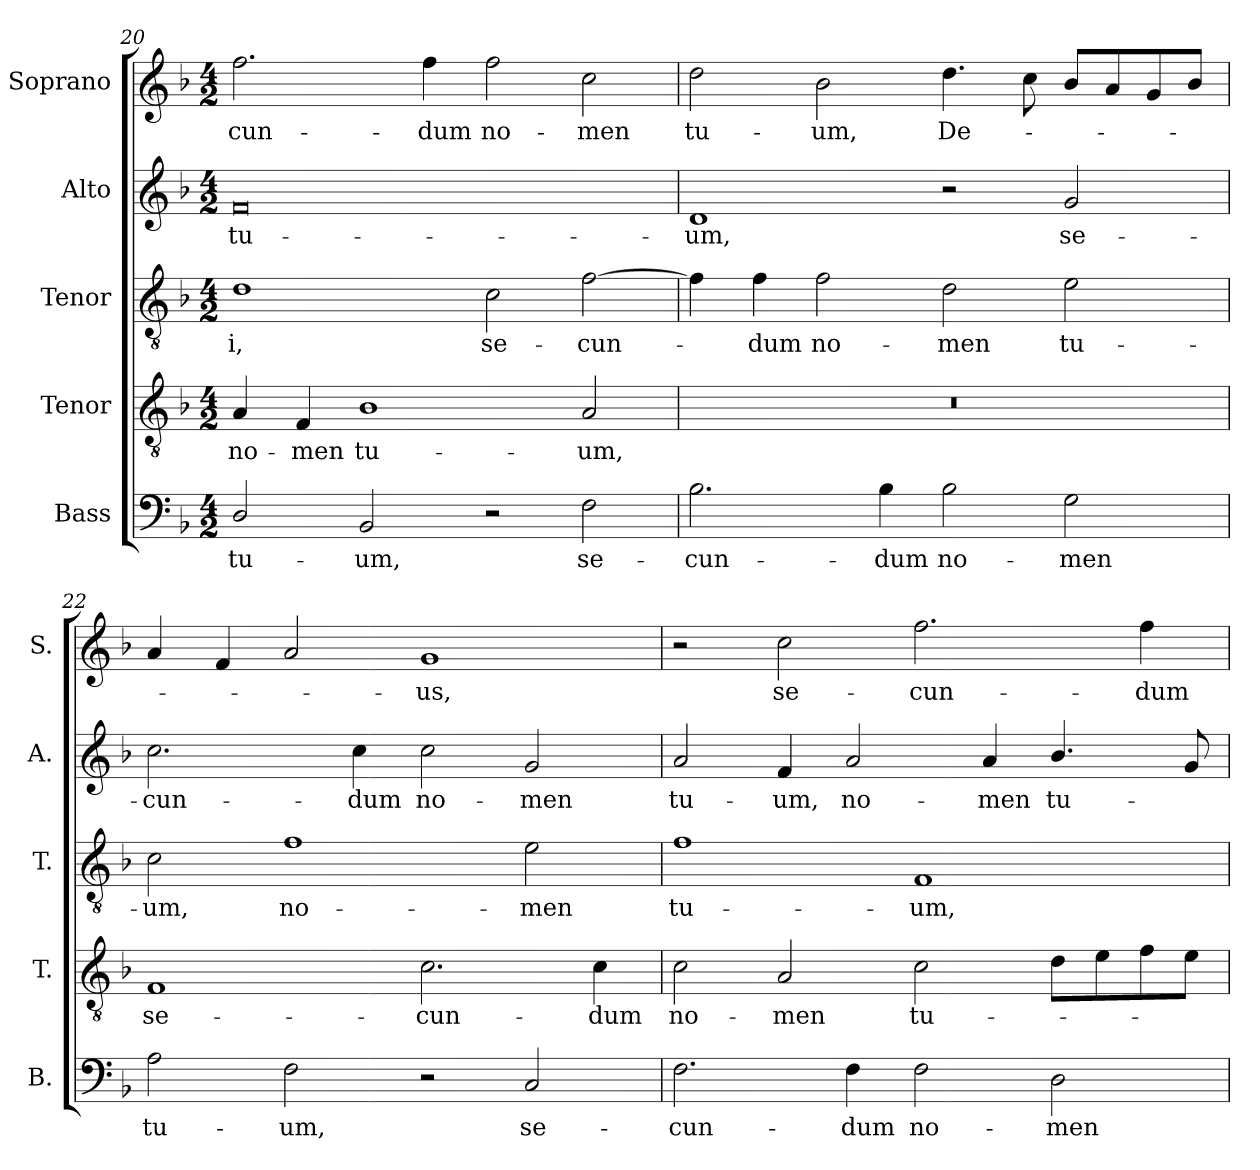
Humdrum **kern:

**kern	**text	**kern	**text	**kern	**text	**kern	**text	**kern	**text
*part5	*part5	*part4	*part4	*part3	*part3	*part2	*part2	*part1	*part1
*staff5	*staff5	*staff4	*staff4	*staff3	*staff3	*staff2	*staff2	*staff1	*staff1
*I"Bass	*	*I"Tenor	*	*I"Tenor	*	*I"Alto	*	*I"Soprano	*
*I'B.	*	*I'T.	*	*I'T.	*	*I'A.	*	*I'S.	*
*clefF4	*	*clefGv2	*	*clefGv2	*	*clefG2	*	*clefG2	*
*	*	*ITrd7c12	*	*ITrd7c12	*	*	*	*	*
*k[b-]	*	*k[b-]	*	*k[b-]	*	*k[b-]	*	*k[b-]	*
*F:	*	*F:	*	*F:	*	*F:	*	*F:	*
*M4/2	*	*M4/2	*	*M4/2	*	*M4/2	*	*M4/2	*
=20	=20	=20	=20	=20	=20	=20	=20	=20	=20
!	!LO:LY:b:color=#000000	!	!	!	!	!	!	!	!
!	!	!	!LO:LY:b:color=#000000	!	!	!	!	!	!
!	!	!	!	!	!LO:LY:b:color=#000000	!	!	!	!
!	!	!	!	!	!	!	!LO:LY:b:color=#000000	!	!
!	!	!	!	!	!	!	!	!	!LO:LY:b:color=#000000
2Di/	tu-	4AAi/	no-	1Di	-i,	0fi	tu-	2.ffi\	-cun-
!	!	!	!LO:LY:b:color=#000000	!	!	!	!	!	!
.	.	4FFi/	-men	.	.	.	.	.	.
!	!LO:LY:b:color=#000000	!	!	!	!	!	!	!	!
!	!	!	!LO:LY:b:color=#000000	!	!	!	!	!	!
2BB-i/	-um,	1BB-i	tu-	.	.	.	.	.	.
!	!	!	!	!	!	!	!	!	!LO:LY:b:color=#000000
.	.	.	.	.	.	.	.	4ffi\	-dum
!	!	!	!	!	!LO:LY:b:color=#000000	!	!	!	!
!	!	!	!	!	!	!	!	!	!LO:LY:b:color=#000000
2r	.	.	.	2Ci\	se-	.	.	2ffi\	no-
!	!LO:LY:b:color=#000000	!	!	!	!	!	!	!	!
!	!	!	!LO:LY:b:color=#000000	!	!	!	!	!	!
!	!	!	!	!	!LO:LY:b:color=#000000	!	!	!	!
!	!	!	!	!	!	!	!	!	!LO:LY:b:color=#000000
2Fi\	se-	2AAi/	-um,	[2Fi\	-cun-	.	.	2cci\	-men
!!LO:LB:g=z
=21	=21	=21	=21	=21	=21	=21	=21	=21	=21
!	!LO:LY:b:color=#000000	!LO:N:vis=1	!	!	!	!	!	!	!
!	!	!	!	!	!	!	!LO:LY:b:color=#000000	!	!
!	!	!	!	!	!	!	!	!	!LO:LY:b:color=#000000
2.B-i\	-cun-	0r	.	4Fi\]	.	1di	-um,	2ddi\	tu-
!	!	!	!	!	!LO:LY:b:color=#000000	!	!	!	!
.	.	.	.	4Fi\	-dum	.	.	.	.
!	!	!	!	!	!LO:LY:b:color=#000000	!	!	!	!
!	!	!	!	!	!	!	!	!	!LO:LY:b:color=#000000
.	.	.	.	2Fi\	no-	.	.	2b-i\	-um,
!	!LO:LY:b:color=#000000	!	!	!	!	!	!	!	!
4B-i\	-dum	.	.	.	.	.	.	.	.
!	!LO:LY:b:color=#000000	!	!	!	!	!	!	!	!
!	!	!	!	!	!LO:LY:b:color=#000000	!	!	!	!
!	!	!	!	!	!	!	!	!	!LO:LY:b:color=#000000
2B-i\	no-	.	.	2Di\	-men	2r	.	4.ddi\	De-
.	.	.	.	.	.	.	.	8cci\	.
!	!LO:LY:b:color=#000000	!	!	!	!	!	!	!	!
!	!	!	!	!	!LO:LY:b:color=#000000	!	!	!	!
!	!	!	!	!	!	!	!LO:LY:b:color=#000000	!	!
2Gi\	-men	.	.	2Ei\	tu-	2gi/	se-	8b-i/L	.
.	.	.	.	.	.	.	.	8ai/	.
.	.	.	.	.	.	.	.	8gi/	.
.	.	.	.	.	.	.	.	8b-i/J	.
=22	=22	=22	=22	=22	=22	=22	=22	=22	=22
!	!LO:LY:b:color=#000000	!	!	!	!	!	!	!	!
!	!	!	!LO:LY:b:color=#000000	!	!	!	!	!	!
!	!	!	!	!	!LO:LY:b:color=#000000	!	!	!	!
!	!	!	!	!	!	!	!LO:LY:b:color=#000000	!	!
2Ai\	tu-	1FFi	se-	2Ci\	-um,	2.cci\	-cun-	4ai/	.
.	.	.	.	.	.	.	.	4fi/	.
!	!LO:LY:b:color=#000000	!	!	!	!	!	!	!	!
!	!	!	!	!	!LO:LY:b:color=#000000	!	!	!	!
2Fi\	-um,	.	.	1Fi	no-	.	.	2ai/	.
!	!	!	!	!	!	!	!LO:LY:b:color=#000000	!	!
.	.	.	.	.	.	4cci\	-dum	.	.
!	!	!	!LO:LY:b:color=#000000	!	!	!	!	!	!
!	!	!	!	!	!	!	!LO:LY:b:color=#000000	!	!
!	!	!	!	!	!	!	!	!	!LO:LY:b:color=#000000
2r	.	2.Ci\	-cun-	.	.	2cci\	no-	1gi	-us,
!	!LO:LY:b:color=#000000	!	!	!	!	!	!	!	!
!	!	!	!	!	!LO:LY:b:color=#000000	!	!	!	!
!	!	!	!	!	!	!	!LO:LY:b:color=#000000	!	!
2Ci/	se-	.	.	2Ei\	-men	2gi/	-men	.	.
!	!	!	!LO:LY:b:color=#000000	!	!	!	!	!	!
.	.	4Ci\	-dum	.	.	.	.	.	.
=23	=23	=23	=23	=23	=23	=23	=23	=23	=23
!	!LO:LY:b:color=#000000	!	!	!	!	!	!	!	!
!	!	!	!LO:LY:b:color=#000000	!	!	!	!	!	!
!	!	!	!	!	!LO:LY:b:color=#000000	!	!	!	!
!	!	!	!	!	!	!	!LO:LY:b:color=#000000	!	!
2.Fi\	-cun-	2Ci\	no-	1Fi	tu-	2ai/	tu-	2r	.
!	!	!	!LO:LY:b:color=#000000	!	!	!	!	!	!
!	!	!	!	!	!	!	!LO:LY:b:color=#000000	!	!
!	!	!	!	!	!	!	!	!	!LO:LY:b:color=#000000
.	.	2AAi/	-men	.	.	4fi/	-um,	2cci\	se-
!	!LO:LY:b:color=#000000	!	!	!	!	!	!	!	!
!	!	!	!	!	!	!	!LO:LY:b:color=#000000	!	!
4Fi\	-dum	.	.	.	.	2ai/	no-	.	.
!	!LO:LY:b:color=#000000	!	!	!	!	!	!	!	!
!	!	!	!LO:LY:b:color=#000000	!	!	!	!	!	!
!	!	!	!	!	!LO:LY:b:color=#000000	!	!	!	!
!	!	!	!	!	!	!	!	!	!LO:LY:b:color=#000000
2Fi\	no-	2Ci\	tu-	1FFi	-um,	.	.	2.ffi\	-cun-
!	!	!	!	!	!	!	!LO:LY:b:color=#000000	!	!
.	.	.	.	.	.	4ai/	-men	.	.
!	!LO:LY:b:color=#000000	!	!	!	!	!	!	!	!
!	!	!	!	!	!	!	!LO:LY:b:color=#000000	!	!
2Di\	-men	8Di\L	.	.	.	4.b-i/	tu-	.	.
.	.	8Ei\	.	.	.	.	.	.	.
!	!	!	!	!	!	!	!	!	!LO:LY:b:color=#000000
.	.	8Fi\	.	.	.	.	.	4ffi\	-dum
.	.	8Ei\J	.	.	.	8gi/	.	.	.
=	=	=	=	=	=	=	=	=	=
*-	*-	*-	*-	*-	*-	*-	*-	*-	*-
